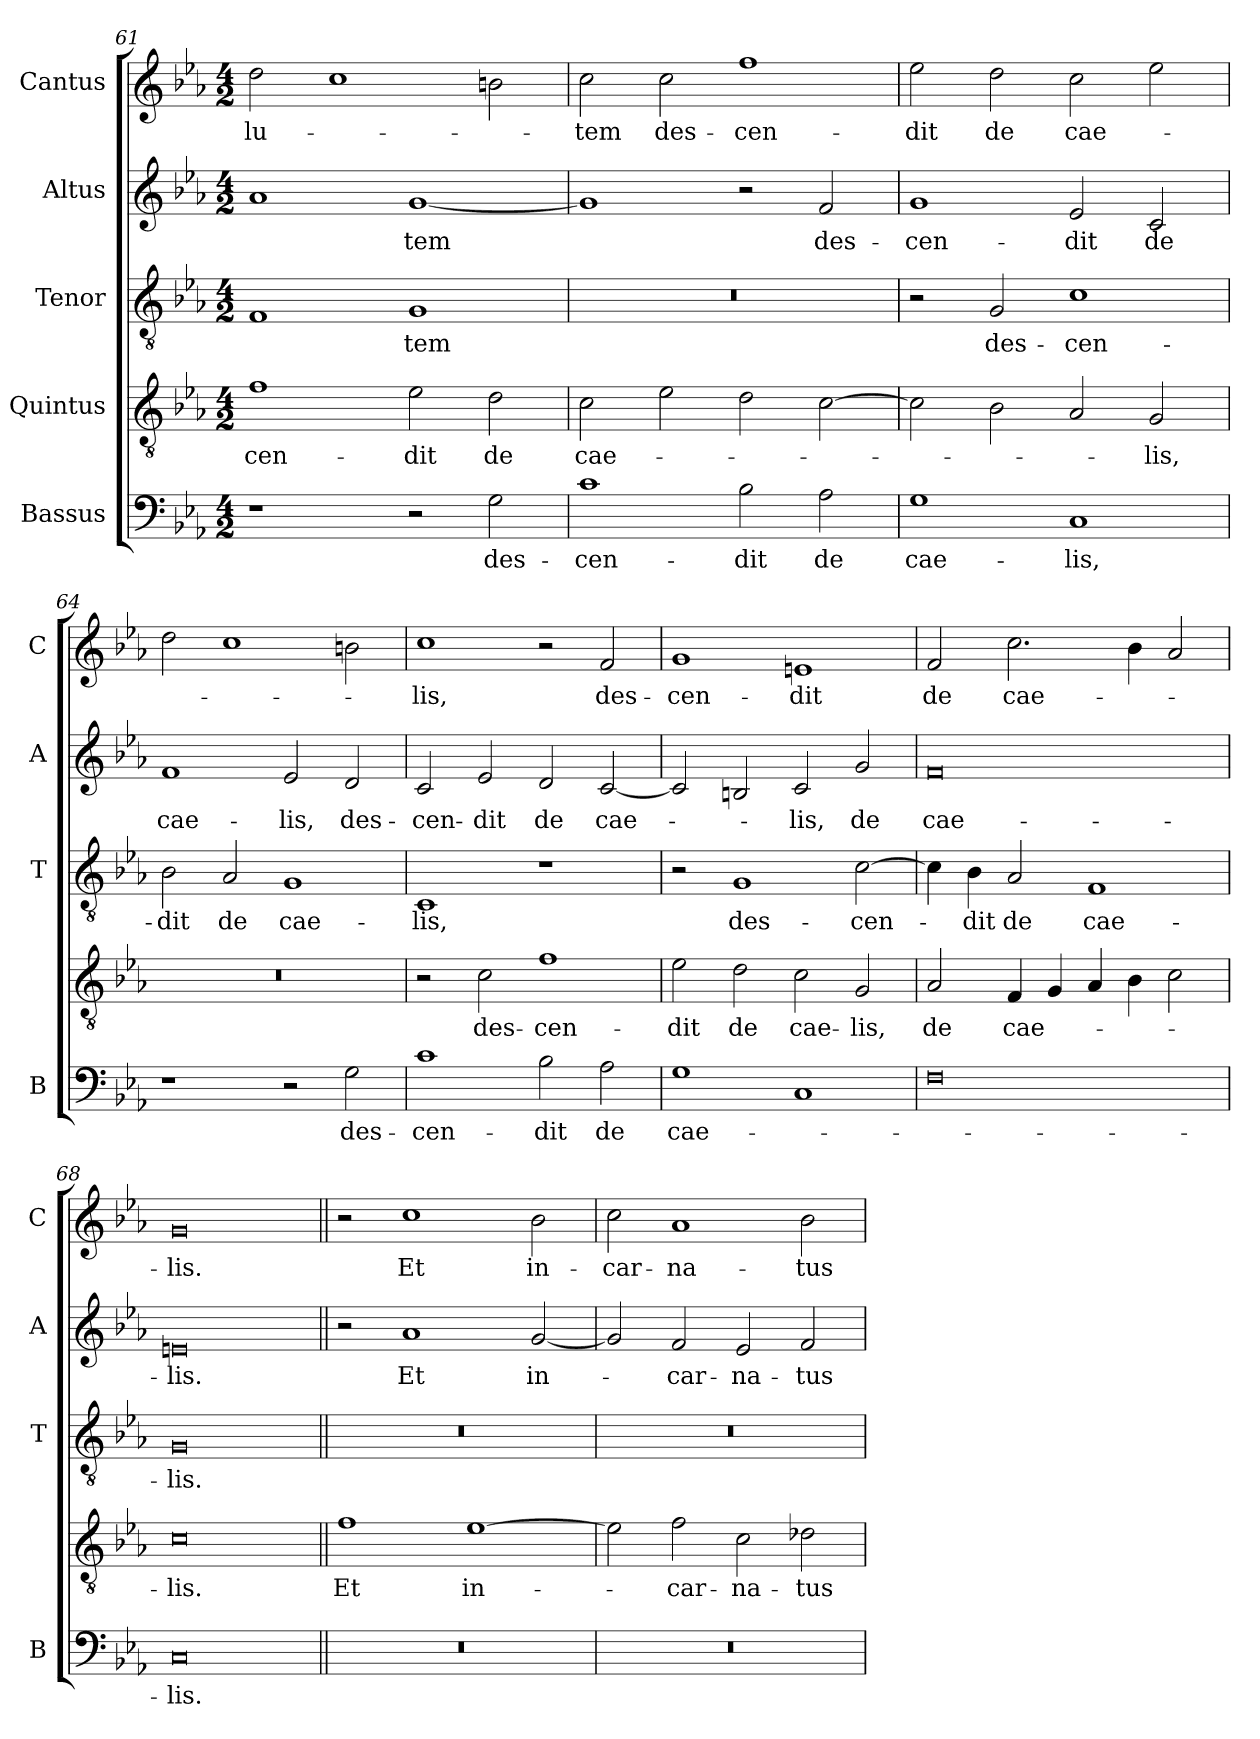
**kern	**text	**kern	**text	**kern	**text	**kern	**text	**kern	**text
*part5	*part5	*part4	*part4	*part3	*part3	*part2	*part2	*part1	*part1
*staff5	*staff5	*staff4	*staff4	*staff3	*staff3	*staff2	*staff2	*staff1	*staff1
*I"Bassus	*	*I"Quintus	*	*I"Tenor	*	*I"Altus	*	*I"Cantus	*
*I'B	*	*	*	*I'T	*	*I'A	*	*I'C	*
*clefF4	*	*clefGv2	*	*clefGv2	*	*clefG2	*	*clefG2	*
*k[b-e-a-]	*	*k[b-e-a-]	*	*k[b-e-a-]	*	*k[b-e-a-]	*	*k[b-e-a-]	*
*E-:	*	*E-:	*	*E-:	*	*E-:	*	*E-:	*
*M4/2	*	*M4/2	*	*M4/2	*	*M4/2	*	*M4/2	*
=61	=61	=61	=61	=61	=61	=61	=61	=61	=61
!	!	!	!LO:LY:b	!	!	!	!	!	!LO:LY:b
1r	.	1f	-cen-	1F	.	1a-	.	2dd\	-lu-
.	.	.	.	.	.	.	.	1cc	.
!	!	!	!LO:LY:b	!	!LO:LY:b	!	!LO:LY:b	!	!
2r	.	2e-\	-dit	1G	-tem	[1g	-tem	.	.
!	!LO:LY:b	!	!LO:LY:b	!	!	!	!	!	!
2G\	des-	2d\	de	.	.	.	.	2bn\	.
=62	=62	=62	=62	=62	=62	=62	=62	=62	=62
!	!LO:LY:b	!	!LO:LY:b	!	!	!	!	!	!LO:LY:b
1c	-cen-	2c\	cae-	0r	.	1g]	.	2cc\	-tem
!	!	!	!	!	!	!	!	!	!LO:LY:b
.	.	2e-\	.	.	.	.	.	2cc\	des-
!	!LO:LY:b	!	!	!	!	!	!	!	!LO:LY:b
2B-\	-dit	2d\	.	.	.	2r	.	1ff	-cen-
!	!LO:LY:b	!	!	!	!	!	!LO:LY:b	!	!
2A-\	de	[2c\	.	.	.	2f/	des-	.	.
!!LO:LB:g=z
=63	=63	=63	=63	=63	=63	=63	=63	=63	=63
!	!LO:LY:b	!	!	!	!	!	!LO:LY:b	!	!LO:LY:b
1G	cae-	2c\]	.	2r	.	1g	-cen-	2ee-\	-dit
!	!	!	!	!	!LO:LY:b	!	!	!	!LO:LY:b
.	.	2B-\	.	2G/	des-	.	.	2dd\	de
!	!LO:LY:b	!	!	!	!LO:LY:b	!	!LO:LY:b	!	!LO:LY:b
1C	-lis,	2A-/	.	1c	-cen-	2e-/	-dit	2cc\	cae-
!	!	!	!LO:LY:b	!	!	!	!LO:LY:b	!	!
.	.	2G/	-lis,	.	.	2c/	de	2ee-\	.
=64	=64	=64	=64	=64	=64	=64	=64	=64	=64
!	!	!	!	!	!LO:LY:b	!	!LO:LY:b	!	!
1r	.	0r	.	2B-\	-dit	1f	cae-	2dd\	.
!	!	!	!	!	!LO:LY:b	!	!	!	!
.	.	.	.	2A-/	de	.	.	1cc	.
!	!	!	!	!	!LO:LY:b	!	!LO:LY:b	!	!
2r	.	.	.	1G	cae-	2e-/	-lis,	.	.
!	!LO:LY:b	!	!	!	!	!	!LO:LY:b	!	!
2G\	des-	.	.	.	.	2d/	des-	2bn\	.
=65	=65	=65	=65	=65	=65	=65	=65	=65	=65
!	!LO:LY:b	!	!	!	!LO:LY:b	!	!LO:LY:b	!	!LO:LY:b
1c	-cen-	2r	.	1C	-lis,	2c/	-cen-	1cc	-lis,
!	!	!	!LO:LY:b	!	!	!	!LO:LY:b	!	!
.	.	2c\	des-	.	.	2e-/	-dit	.	.
!	!LO:LY:b	!	!LO:LY:b	!	!	!	!LO:LY:b	!	!
2B-\	-dit	1f	-cen-	1r	.	2d/	de	2r	.
!	!LO:LY:b	!	!	!	!	!	!LO:LY:b	!	!LO:LY:b
2A-\	de	.	.	.	.	[2c/	cae-	2f/	des-
=66	=66	=66	=66	=66	=66	=66	=66	=66	=66
!	!LO:LY:b	!	!LO:LY:b	!	!	!	!	!	!LO:LY:b
1G	cae-	2e-\	-dit	2r	.	2c/]	.	1g	-cen-
!	!	!	!LO:LY:b	!	!LO:LY:b	!	!	!	!
.	.	2d\	de	1G	des-	2Bn/	.	.	.
!	!	!	!LO:LY:b	!	!	!	!LO:LY:b	!	!LO:LY:b
1C	.	2c\	cae-	.	.	2c/	-lis,	1en	-dit
!	!	!	!LO:LY:b	!	!LO:LY:b	!	!LO:LY:b	!	!
.	.	2G/	-lis,	[2c\	-cen-	2g/	de	.	.
!!LO:LB:g=z
=67	=67	=67	=67	=67	=67	=67	=67	=67	=67
!	!	!	!LO:LY:b	!	!	!	!LO:LY:b	!	!LO:LY:b
0F	.	2A-/	de	4c\]	.	0f	cae-	2f/	de
!	!	!	!	!	!LO:LY:b	!	!	!	!
.	.	.	.	4B-\	-dit	.	.	.	.
!	!	!	!LO:LY:b	!	!LO:LY:b	!	!	!	!LO:LY:b
.	.	4F/	cae-	2A-/	de	.	.	2.cc\	cae-
.	.	4G/	.	.	.	.	.	.	.
!	!	!	!	!	!LO:LY:b	!	!	!	!
.	.	4A-/	.	1F	cae-	.	.	.	.
.	.	4B-\	.	.	.	.	.	4b-\	.
.	.	2c\	.	.	.	.	.	2a-/	.
=68	=68	=68	=68	=68	=68	=68	=68	=68	=68
!	!LO:LY:b	!	!LO:LY:b	!	!LO:LY:b	!	!LO:LY:b	!	!LO:LY:b
0C	-lis.	0c	-lis.	0G	-lis.	0en	-lis.	0g	-lis.
=69||	=69||	=69||	=69||	=69||	=69||	=69||	=69||	=69||	=69||
!	!	!	!LO:LY:b	!	!	!	!	!	!
0r	.	1f	Et	0r	.	2r	.	2r	.
!	!	!	!	!	!	!	!LO:LY:b	!	!LO:LY:b
.	.	.	.	.	.	1a-	Et	1cc	Et
!	!	!	!LO:LY:b	!	!	!	!	!	!
.	.	[1e-	in-	.	.	.	.	.	.
!	!	!	!	!	!	!	!LO:LY:b	!	!LO:LY:b
.	.	.	.	.	.	[2g/	in-	2b-\	in-
=70	=70	=70	=70	=70	=70	=70	=70	=70	=70
!	!	!	!	!	!	!	!	!	!LO:LY:b
0r	.	2e-\]	.	0r	.	2g/]	.	2cc\	-car-
!	!	!	!LO:LY:b	!	!	!	!LO:LY:b	!	!LO:LY:b
.	.	2f\	-car-	.	.	2f/	-car-	1a-	-na-
!	!	!	!LO:LY:b	!	!	!	!LO:LY:b	!	!
.	.	2c\	-na-	.	.	2e-/	-na-	.	.
!	!	!	!LO:LY:b	!	!	!	!LO:LY:b	!	!LO:LY:b
.	.	2d-X\	-tus	.	.	2f/	-tus	2b-\	-tus
=	=	=	=	=	=	=	=	=	=
*-	*-	*-	*-	*-	*-	*-	*-	*-	*-
